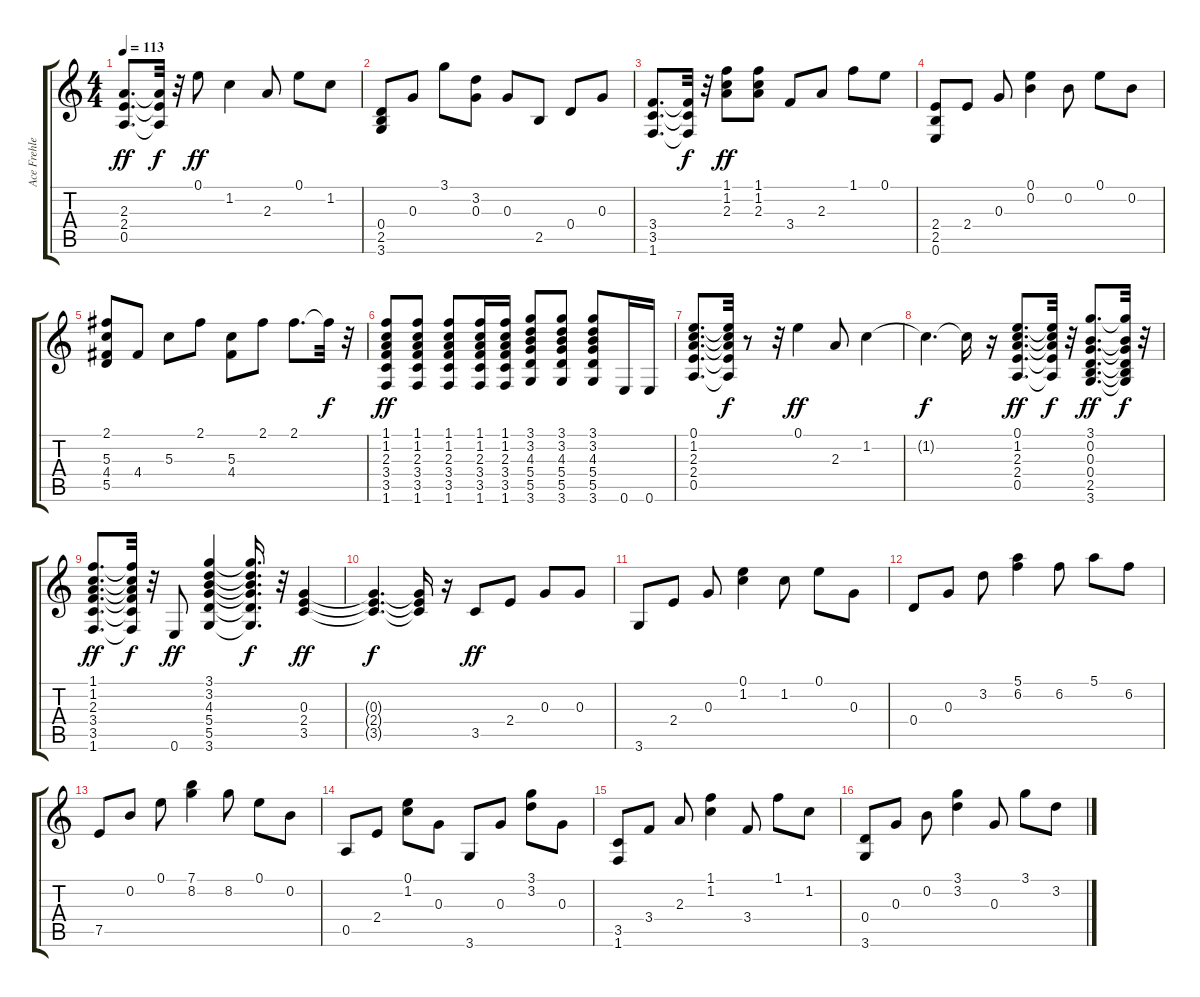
\track ("Ace Frehley" "Ace Frehle") {instrument acousticguitarsteel}
\staff {score tabs}
\tuning (E4 B3 G3 D3 A2 E2) {hide}
\ts (4 4)
\tempo 113
\clef g2
\ks c
(2.3 2.4 0.5).8{d dy ff} (2.3{t} 2.4{t} 0.5{t}).32{dy f} r.32 0.1.8{dy ff} 1.2.4 2.3.8 0.1.8 1.2.8 |
(0.4 2.5 3.6).8 0.3.8 3.1.8 (3.2 0.3).8 0.3.8 2.5.8 0.4.8 0.3.8 |
(3.4 3.5 1.6).8{d} (3.4{t} 3.5{t} 1.6{t}).32{dy f} r.32 (1.1 1.2 2.3).8{dy ff} (1.1 1.2 2.3).8 3.4.8 2.3.8 1.1.8 0.1.8 |
(2.4 2.5 0.6).8 2.4.8 0.3.8 (0.1 0.2).4 0.2.8 0.1.8 0.2.8 |
(2.1 5.3 4.4 5.5).8 4.4.8 5.3.8 2.1.8 (5.3 4.4).8 2.1.8 2.1.8{d} 2.1{t}.32{dy f} r.32 |
(1.1 1.2 2.3 3.4 3.5 1.6).8{dy ff} (1.1 1.2 2.3 3.4 3.5 1.6).8 (1.1 1.2 2.3 3.4 3.5 1.6).8 (1.1 1.2 2.3 3.4 3.5 1.6).16 (1.1 1.2 2.3 3.4 3.5 1.6).16 (3.1 3.2 4.3 5.4 5.5 3.6).8 (3.1 3.2 4.3 5.4 5.5 3.6).8 (3.1 3.2 4.3 5.4 5.5 3.6).8 0.6.16 0.6.16 |
(0.1 1.2 2.3 2.4 0.5).8{d} (0.1{t} 1.2{t} 2.3{t} 2.4{t} 0.5{t}).32{dy f} r.8 r.32 0.1.4{dy ff} 2.3.8 1.2.4 |
1.2{t}.4{d dy f} 1.2{t}.16 r.16 (0.1 1.2 2.3 2.4 0.5).8{d dy ff} (0.1{t} 1.2{t} 2.3{t} 2.4{t} 0.5{t}).32{dy f} r.32 (3.1 0.2 0.3 0.4 2.5 3.6).8{d dy ff} (3.1{t} 0.2{t} 0.3{t} 0.4{t} 2.5{t} 3.6{t}).32{dy f} r.32 |
(1.1 1.2 2.3 3.4 3.5 1.6).8{d dy ff} (1.1{t} 1.2{t} 2.3{t} 3.4{t} 3.5{t} 1.6{t}).32{dy f} r.32 0.6.8{dy ff} (3.1 3.2 4.3 5.4 5.5 3.6).4 (3.1{t} 3.2{t} 4.3{t} 5.4{t} 5.5{t} 3.6{t}).16{d dy f} r.32 (0.3 2.4 3.5).4{dy ff} |
(0.3{t} 2.4{t} 3.5{t}).4{d dy f} (0.3{t} 2.4{t} 3.5{t}).16 r.16 3.5.8{dy ff} 2.4.8 0.3.8 0.3.8 |
3.6.8 2.4.8 0.3.8 (0.1 1.2).4 1.2.8 0.1.8 0.3.8 |
0.4.8 0.3.8 3.2.8 (5.1 6.2).4 6.2.8 5.1.8 6.2.8 |
7.5.8 0.2.8 0.1.8 (7.1 8.2).4 8.2.8 0.1.8 0.2.8 |
0.5.8 2.4.8 (0.1 1.2).8 0.3.8 3.6.8 0.3.8 (3.1 3.2).8 0.3.8 |
(3.5 1.6).8 3.4.8 2.3.8 (1.1 1.2).4 3.4.8 1.1.8 1.2.8 |
(0.4 3.6).8 0.3.8 0.2.8 (3.1 3.2).4 0.3.8 3.1.8 3.2.8
